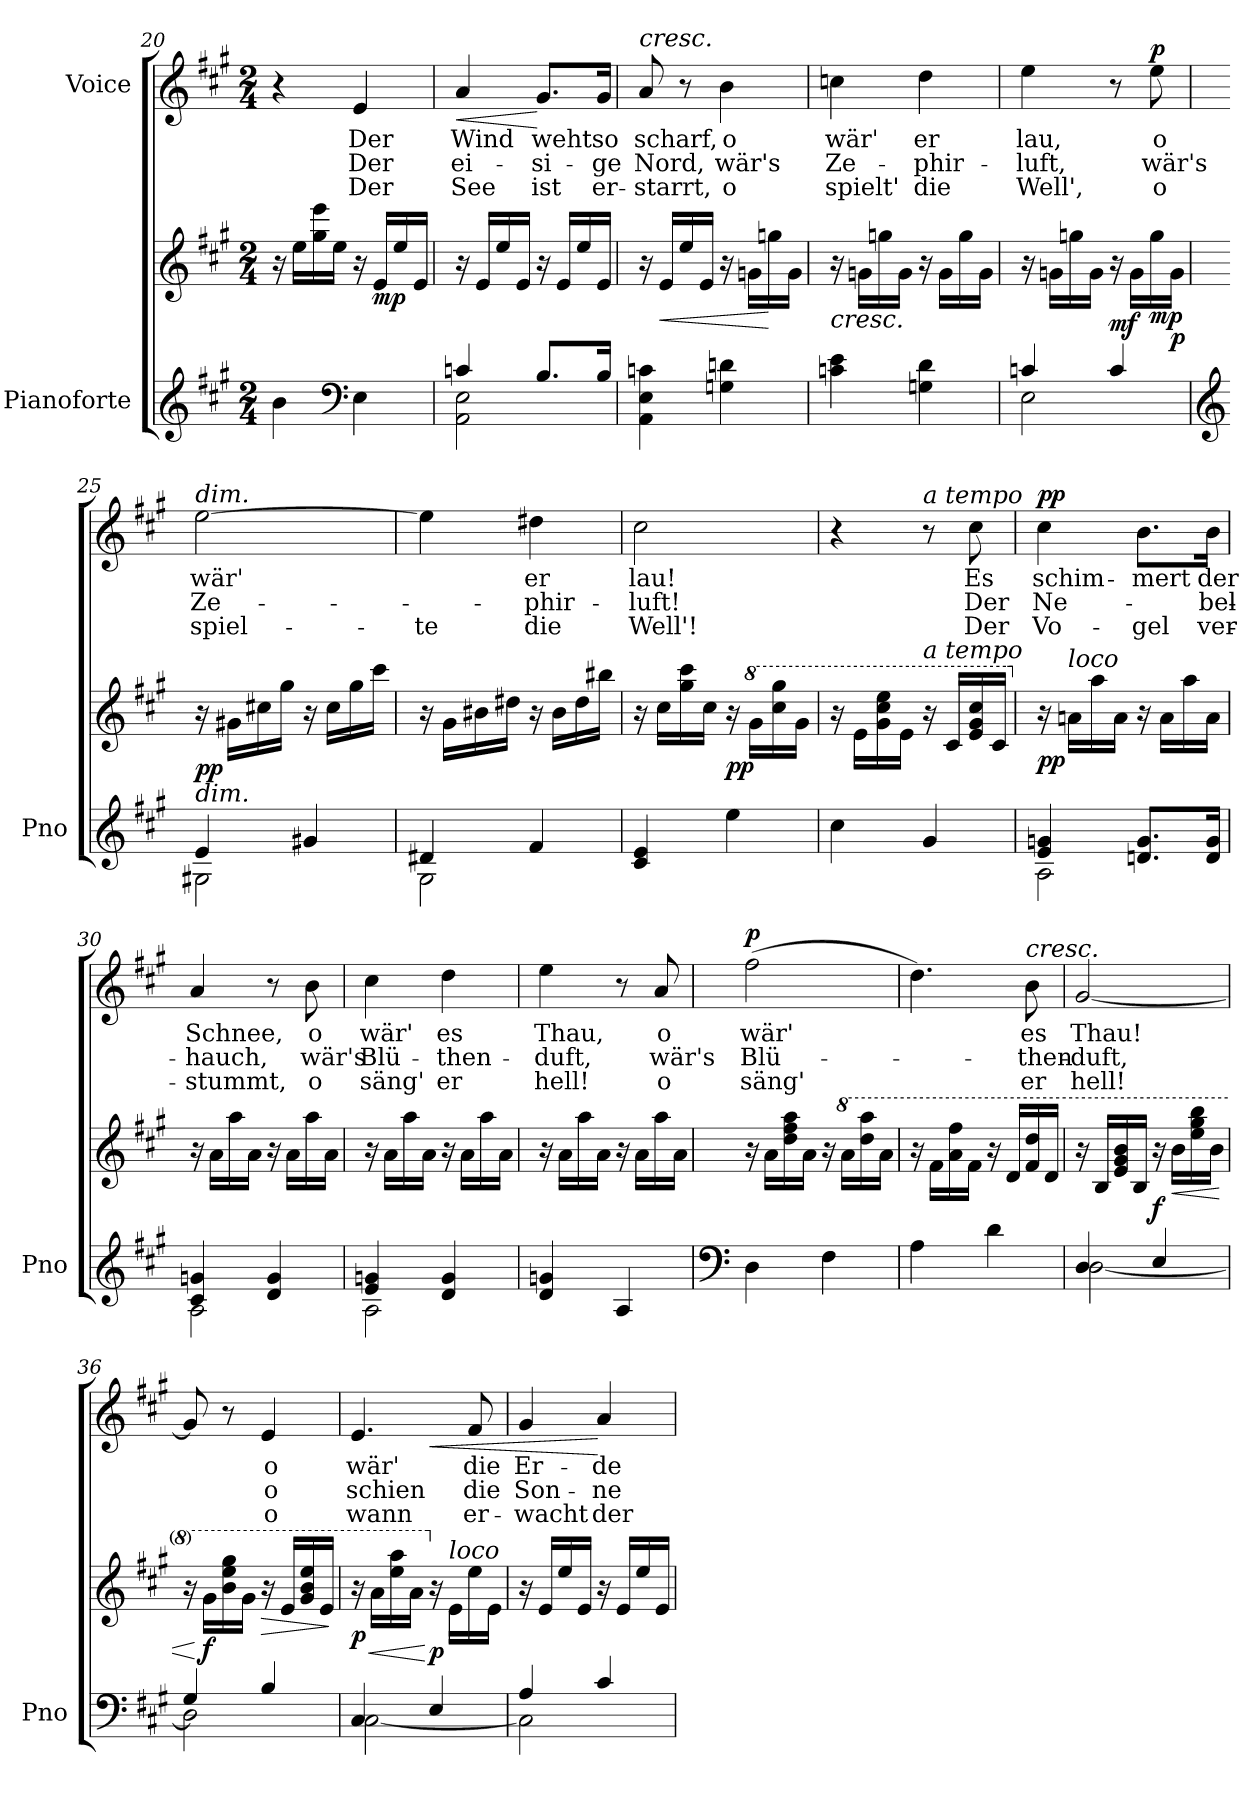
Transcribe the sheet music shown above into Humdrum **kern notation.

**kern	**kern	**dynam	**kern	**text	**text	**text	**dynam
*part2	*part2	*part2	*part1	*part1	*part1	*part1	*part1
*staff3	*staff2	*staff2/3	*staff1	*staff1	*staff1	*staff1	*staff1
*I"Pianoforte	*	*	*I"Voice	*	*	*	*
*I'Pno	*	*	*	*	*	*	*
*clefG2	*clefG2	*	*clefG2	*	*	*	*
*k[f#c#g#]	*k[f#c#g#]	*	*k[f#c#g#]	*	*	*	*
*M2/4	*M2/4	*	*M2/4	*	*	*	*
=20	=20	=20	=20	=20	=20	=20	=20
4b\	16r	.	4r	.	.	.	.
.	16ee\LL	.	.	.	.	.	.
.	16gg#\ 16eee\	.	.	.	.	.	.
.	16ee\JJ	.	.	.	.	.	.
*clefF4	*	*	*	*	*	*	*
!	!	!	!	!LO:LY:b	!LO:LY:b	!LO:LY:b	!
4E\	16r	.	4e/	Der	Der	Der	.
!	!	!LO:DY:b	!	!	!	!	!
.	16e/LL	mp	.	.	.	.	.
.	16ee/	.	.	.	.	.	.
.	16e/JJ	.	.	.	.	.	.
!!LO:LB:g=z
=21	=21	=21	=21	=21	=21	=21	=21
*^	*	*	*	*	*	*	*
!	!	!	!LO:DY:b=2	!	!LO:LY:b	!LO:LY:b	!LO:LY:b	!LO:HP:b
!	!	!	!LO:DY:n=1:b	!	!	!	!	!
4cn/	2AA\ 2E\	16r	mp f	4a/	Wind	ei-	See	<
.	.	16e/LL	.	.	.	.	.	.
.	.	16ee/	.	.	.	.	.	.
.	.	16e/JJ	.	.	.	.	.	.
!	!	!	!	!	!LO:LY:b	!LO:LY:b	!LO:LY:b	!
8.B/L	.	16r	.	8.g#/L	weht	-si-	ist	[
.	.	16e/LL	.	.	.	.	.	.
.	.	16ee/	.	.	.	.	.	.
!	!	!	!	!	!LO:LY:b	!LO:LY:b	!LO:LY:b	!
16B/Jk	.	16e/JJ	.	16g#/Jk	so	-ge	er-	.
*v	*v	*	*	*	*	*	*	*
=22	=22	=22	=22	=22	=22	=22	=22
!	!	!	!LO:TX:a:i:t=cresc.	!	!	!	!
!	!	!	!	!LO:LY:b	!LO:LY:b	!LO:LY:b	!
4AA\ 4E\ 4cn\	16r	.	8a/	scharf,	Nord,	-starrt,	.
!	!	!LO:HP:b	!	!	!	!	!
.	16e/LL	<	.	.	.	.	.
.	16ee/	.	8r	.	.	.	.
.	16e/JJ	.	.	.	.	.	.
!	!	!	!	!LO:LY:b	!LO:LY:b	!LO:LY:b	!
4Gn\ 4dn\	16r	.	4b\	o	wär's	o	.
.	16gn\LL	.	.	.	.	.	.
.	16ggn\	[	.	.	.	.	.
.	16g\JJ	.	.	.	.	.	.
=23	=23	=23	=23	=23	=23	=23	=23
!	!LO:TX:b:i:t=cresc.	!	!	!	!	!	!
!	!	!	!	!LO:LY:b	!LO:LY:b	!LO:LY:b	!
4cn\ 4e\	16r	.	4ccn\	wär'	Ze-	spielt'	.
.	16gn\LL	.	.	.	.	.	.
.	16ggn\	.	.	.	.	.	.
.	16g\JJ	.	.	.	.	.	.
!	!	!	!	!LO:LY:b	!LO:LY:b	!LO:LY:b	!
4Gn\ 4d\	16r	.	4dd\	er	-phir-	die	.
.	16g\LL	.	.	.	.	.	.
.	16gg\	.	.	.	.	.	.
.	16g\JJ	.	.	.	.	.	.
=24	=24	=24	=24	=24	=24	=24	=24
*^	*	*	*	*	*	*	*
!	!	!	!	!	!LO:LY:b	!LO:LY:b	!LO:LY:b	!
4cn/	2E\	16r	.	4ee\	lau,	-luft,	Well',	.
.	.	16gn\LL	.	.	.	.	.	.
.	.	16ggn\	.	.	.	.	.	.
.	.	16g\JJ	.	.	.	.	.	.
!	!	!	!LO:DY:b	!	!	!	!	!
4c/	.	16r	mf	8r	.	.	.	.
.	.	16g\LL	.	.	.	.	.	.
!	!	!	!LO:DY:b	!	!LO:LY:b	!LO:LY:b	!LO:LY:b	!LO:DY:a
.	.	16gg\	mp	8ee\	o	wär's	o	p
!	!	!	!LO:DY:b	!	!	!	!	!
.	.	16g\JJ	p	.	.	.	.	.
!!LO:LB:g=z
=25	=25	=25	=25	=25	=25	=25	=25	=25
*clefG2	*	*	*	*	*	*	*	*
*	*	*	*	*MM106	*	*	*	*
!	!	!	!	!LO:TX:a:i:t=dim.	!	!	!	!
!	!	!LO:TX:b:i:t=dim.	!	!	!	!	!	!
!	!	!	!LO:DY:b	!	!LO:LY:b	!LO:LY:b	!LO:LY:b	!
4e/	2G#X\	16r	pp	[2ee\	wär'	Ze-	spiel-	.
.	.	16g#X\LL	.	.	.	.	.	.
.	.	16cc#X\	.	.	.	.	.	.
.	.	16gg#\JJ	.	.	.	.	.	.
4g#X/	.	16r	.	.	.	.	.	.
.	.	16cc#\LL	.	.	.	.	.	.
.	.	16gg#\	.	.	.	.	.	.
.	.	16ccc#\JJ	.	.	.	.	.	.
=26	=26	=26	=26	=26	=26	=26	=26	=26
*	*	*	*	*MM100	*	*	*	*
!	!	!	!	!	!	!	!LO:LY:b	!
4d#X/	2G#\	16r	.	4ee\]	.	.	te	.
.	.	16g#\LL	.	.	.	.	.	.
.	.	16b#X\	.	.	.	.	.	.
.	.	16dd#X\JJ	.	.	.	.	.	.
!	!	!	!	!	!LO:LY:b	!LO:LY:b	!LO:LY:b	!
4f#/	.	16r	.	4dd#X\	er	-phir-	die	.
.	.	16b#\LL	.	.	.	.	.	.
.	.	16dd#\	.	.	.	.	.	.
.	.	16bb#X\JJ	.	.	.	.	.	.
*v	*v	*	*	*	*	*	*	*
=27	=27	=27	=27	=27	=27	=27	=27
*	*	*	*MM96	*	*	*	*
!	!	!	!	!LO:LY:b	!LO:LY:b	!LO:LY:b	!
4c#/ 4e/	16r	.	2cc#\	lau!	-luft!	Well'!	.
.	16cc#\LL	.	.	.	.	.	.
.	16gg#\ 16ccc#\	.	.	.	.	.	.
.	16cc#\JJ	.	.	.	.	.	.
!	!	!LO:DY:b	!	!	!	!	!
4ee\	16r	pp	.	.	.	.	.
*	*8va	*	*	*	*	*	*
.	16gg#\LL	.	.	.	.	.	.
.	16ccc#\ 16ggg#\	.	.	.	.	.	.
.	16gg#\JJ	.	.	.	.	.	.
=28	=28	=28	=28	=28	=28	=28	=28
4cc#\	16r	.	4r	.	.	.	.
.	16ee\LL	.	.	.	.	.	.
.	16gg#\ 16ccc#\ 16eee\	.	.	.	.	.	.
.	16ee\JJ	.	.	.	.	.	.
*	*	*	*MM112	*	*	*	*
!	!	!	!LO:TX:a:i:t=a tempo	!	!	!	!
!	!LO:TX:a:i:t=a tempo	!	!	!	!	!	!
4g#/	16r	.	8r	.	.	.	.
.	16cc#/LL	.	.	.	.	.	.
!	!	!	!	!LO:LY:b	!LO:LY:b	!LO:LY:b	!
.	16ee/ 16gg#/ 16ccc#/	.	8cc#\	Es	Der	Der	.
.	16cc#/JJ	.	.	.	.	.	.
!!LO:PB:g=z
=29	=29	=29	=29	=29	=29	=29	=29
*^	*	*	*	*	*	*	*
*	*	*X8va	*	*	*	*	*	*
!	!	!	!LO:DY:b	!	!LO:LY:b	!LO:LY:b	!LO:LY:b	!LO:DY:a
4e/ 4gn/	2A\	16r	pp	4cc#\	schim-	Ne-	Vo-	pp
!	!	!LO:TX:a:i:t=loco	!	!	!	!	!	!
.	.	16an\LL	.	.	.	.	.	.
.	.	16aa\	.	.	.	.	.	.
.	.	16a\JJ	.	.	.	.	.	.
!	!	!	!	!	!LO:LY:b	!	!LO:LY:b	!
8.dn/ 8.g/L	.	16r	.	8.b\L	-mert	.	-gel	.
.	.	16a\LL	.	.	.	.	.	.
.	.	16aa\	.	.	.	.	.	.
!	!	!	!	!	!LO:LY:b	!LO:LY:b	!LO:LY:b	!
16d/ 16g/Jk	.	16a\JJ	.	16b\Jk	der	-bel-	ver-	.
=30	=30	=30	=30	=30	=30	=30	=30	=30
!	!	!	!	!	!LO:LY:b	!LO:LY:b	!LO:LY:b	!
4c#/ 4gn/	2A\	16r	.	4a/	Schnee,	-hauch,	-stummt,	.
.	.	16a\LL	.	.	.	.	.	.
.	.	16aa\	.	.	.	.	.	.
.	.	16a\JJ	.	.	.	.	.	.
4d/ 4g/	.	16r	.	8r	.	.	.	.
.	.	16a\LL	.	.	.	.	.	.
!	!	!	!	!	!LO:LY:b	!LO:LY:b	!LO:LY:b	!
.	.	16aa\	.	8b\	o	wär's	o	.
.	.	16a\JJ	.	.	.	.	.	.
=31	=31	=31	=31	=31	=31	=31	=31	=31
!	!	!	!	!	!LO:LY:b	!LO:LY:b	!LO:LY:b	!
4e/ 4gn/	2A\	16r	.	4cc#\	wär'	Blü-	säng'	.
.	.	16a\LL	.	.	.	.	.	.
.	.	16aa\	.	.	.	.	.	.
.	.	16a\JJ	.	.	.	.	.	.
!	!	!	!	!	!LO:LY:b	!LO:LY:b	!LO:LY:b	!
4d/ 4g/	.	16r	.	4dd\	es	-then-	er	.
.	.	16a\LL	.	.	.	.	.	.
.	.	16aa\	.	.	.	.	.	.
.	.	16a\JJ	.	.	.	.	.	.
*v	*v	*	*	*	*	*	*	*
=32	=32	=32	=32	=32	=32	=32	=32
!	!	!	!	!LO:LY:b	!LO:LY:b	!LO:LY:b	!
4d/ 4gn/	16r	.	4ee\	Thau,	-duft,	hell!	.
.	16a\LL	.	.	.	.	.	.
.	16aa\	.	.	.	.	.	.
.	16a\JJ	.	.	.	.	.	.
4A/	16r	.	8r	.	.	.	.
.	16a\LL	.	.	.	.	.	.
!	!	!	!	!LO:LY:b	!LO:LY:b	!LO:LY:b	!
.	16aa\	.	8a/	o	wär's	o	.
.	16a\JJ	.	.	.	.	.	.
!!LO:LB:g=z
=33	=33	=33	=33	=33	=33	=33	=33
*clefF4	*	*	*	*	*	*	*
!	!	!	!	!LO:LY:b	!LO:LY:b	!LO:LY:b	!LO:DY:a
4D\	16r	.	(>2ff#\	wär'	Blü-	säng'	p
.	16a\LL	.	.	.	.	.	.
.	16dd\ 16ff#\ 16aa\	.	.	.	.	.	.
.	16a\JJ	.	.	.	.	.	.
4F#\	16r	.	.	.	.	.	.
*	*8va	*	*	*	*	*	*
.	16aa\LL	.	.	.	.	.	.
.	16ddd\ 16aaa\	.	.	.	.	.	.
.	16aa\JJ	.	.	.	.	.	.
=34	=34	=34	=34	=34	=34	=34	=34
4A\	16r	.	4.dd\)	.	.	.	.
.	16ff#\LL	.	.	.	.	.	.
.	16aa\ 16fff#\	.	.	.	.	.	.
.	16ff#\JJ	.	.	.	.	.	.
4d\	16r	.	.	.	.	.	.
.	16dd/LL	.	.	.	.	.	.
!	!	!	!LO:TX:a:i:t=cresc.	!	!	!	!
!	!	!	!	!LO:LY:b	!LO:LY:b	!LO:LY:b	!
.	16ff#/ 16ddd/	.	8b\	es	-then-	er	.
.	16dd/JJ	.	.	.	.	.	.
=35	=35	=35	=35	=35	=35	=35	=35
*^	*	*	*	*	*	*	*
!	!	!	!	!	!LO:LY:b	!LO:LY:b	!LO:LY:b	!
4D/	[2D\	16r	.	[2g#/	Thau!	-duft,	hell!	.
.	.	16b/LL	.	.	.	.	.	.
.	.	16ee/ 16gg#/ 16bb/	.	.	.	.	.	.
.	.	16b/JJ	.	.	.	.	.	.
!	!	!	!LO:DY:b	!	!	!	!	!
4E/	.	16r	f	.	.	.	.	.
!	!	!	!LO:HP:b	!	!	!	!	!
.	.	16bb\LL	<	.	.	.	.	.
.	.	16eee\ 16ggg#\ 16bbb\	.	.	.	.	.	.
.	.	16bb\JJ	.	.	.	.	.	.
=36	=36	=36	=36	=36	=36	=36	=36	=36
4G#/	2D\]	16r	.	8g#/]	.	.	.	.
!	!	!	!LO:DY:n=1:b	!	!	!	!	!
.	.	16gg#\LL	[ f	.	.	.	.	.
.	.	16bb\ 16eee\ 16ggg#\	.	8r	.	.	.	.
.	.	16gg#\JJ	.	.	.	.	.	.
!	!	!	!LO:HP:b	!	!LO:LY:b	!LO:LY:b	!LO:LY:b	!
4B/	.	16r	>	4e/	o	o	o	.
.	.	16ee/LL	.	.	.	.	.	.
.	.	16gg#/ 16bb/ 16eee/	.	.	.	.	.	.
.	.	16ee/JJ	.	.	.	.	.	.
*v	*v	*	*	*	*	*	*	*
.	.	]	.	.	.	.	.
!!LO:LB:g=z
=37	=37	=37	=37	=37	=37	=37	=37
*^	*	*	*	*	*	*	*
!	!	!	!LO:HP:b	!	!LO:LY:b	!LO:LY:b	!LO:LY:b	!
*	*	*	*	*^	*	*	*	*
!	!	!	!LO:DY:n=1:b	!	!	!	!	!	!
4C#/	[2C#\	16r	< p	4.e/	4ryy	wär'	schien	wann	.
.	.	16aa\LL	.	.	.	.	.	.	.
.	.	16eee\ 16aaa\	.	.	.	.	.	.	.
.	.	16aa\JJ	.	.	.	.	.	.	.
*	*	*X8va	*	*	*	*	*	*	*
!	!	!	!LO:DY:n=2:b	!	!	!	!	!	!LO:HP:b
4E/	.	16r	[ p	.	4ryy	.	.	.	<
!	!	!LO:TX:a:i:t=loco	!	!	!	!	!	!	!
.	.	16e\LL	.	.	.	.	.	.	.
!	!	!	!	!	!	!LO:LY:b	!LO:LY:b	!LO:LY:b	!
.	.	16ee\	.	8f#/	.	die	die	er-	.
.	.	16e\JJ	.	.	.	.	.	.	.
*	*	*	*	*v	*v	*	*	*	*
=38	=38	=38	=38	=38	=38	=38	=38	=38
!	!	!	!	!	!LO:LY:b	!LO:LY:b	!LO:LY:b	!
4A/	2C#\]	16r	.	4g#/	Er-	Son-	-wacht	.
.	.	16e/LL	.	.	.	.	.	.
.	.	16ee/	.	.	.	.	.	.
.	.	16e/JJ	.	.	.	.	.	.
!	!	!	!	!	!LO:LY:b	!LO:LY:b	!LO:LY:b	!
4c#/	.	16r	.	4a/	-de	-ne	der	[
.	.	16e/LL	.	.	.	.	.	.
.	.	16ee/	.	.	.	.	.	.
.	.	16e/JJ	.	.	.	.	.	.
*v	*v	*	*	*	*	*	*	*
=	=	=	=	=	=	=	=
*-	*-	*-	*-	*-	*-	*-	*-
